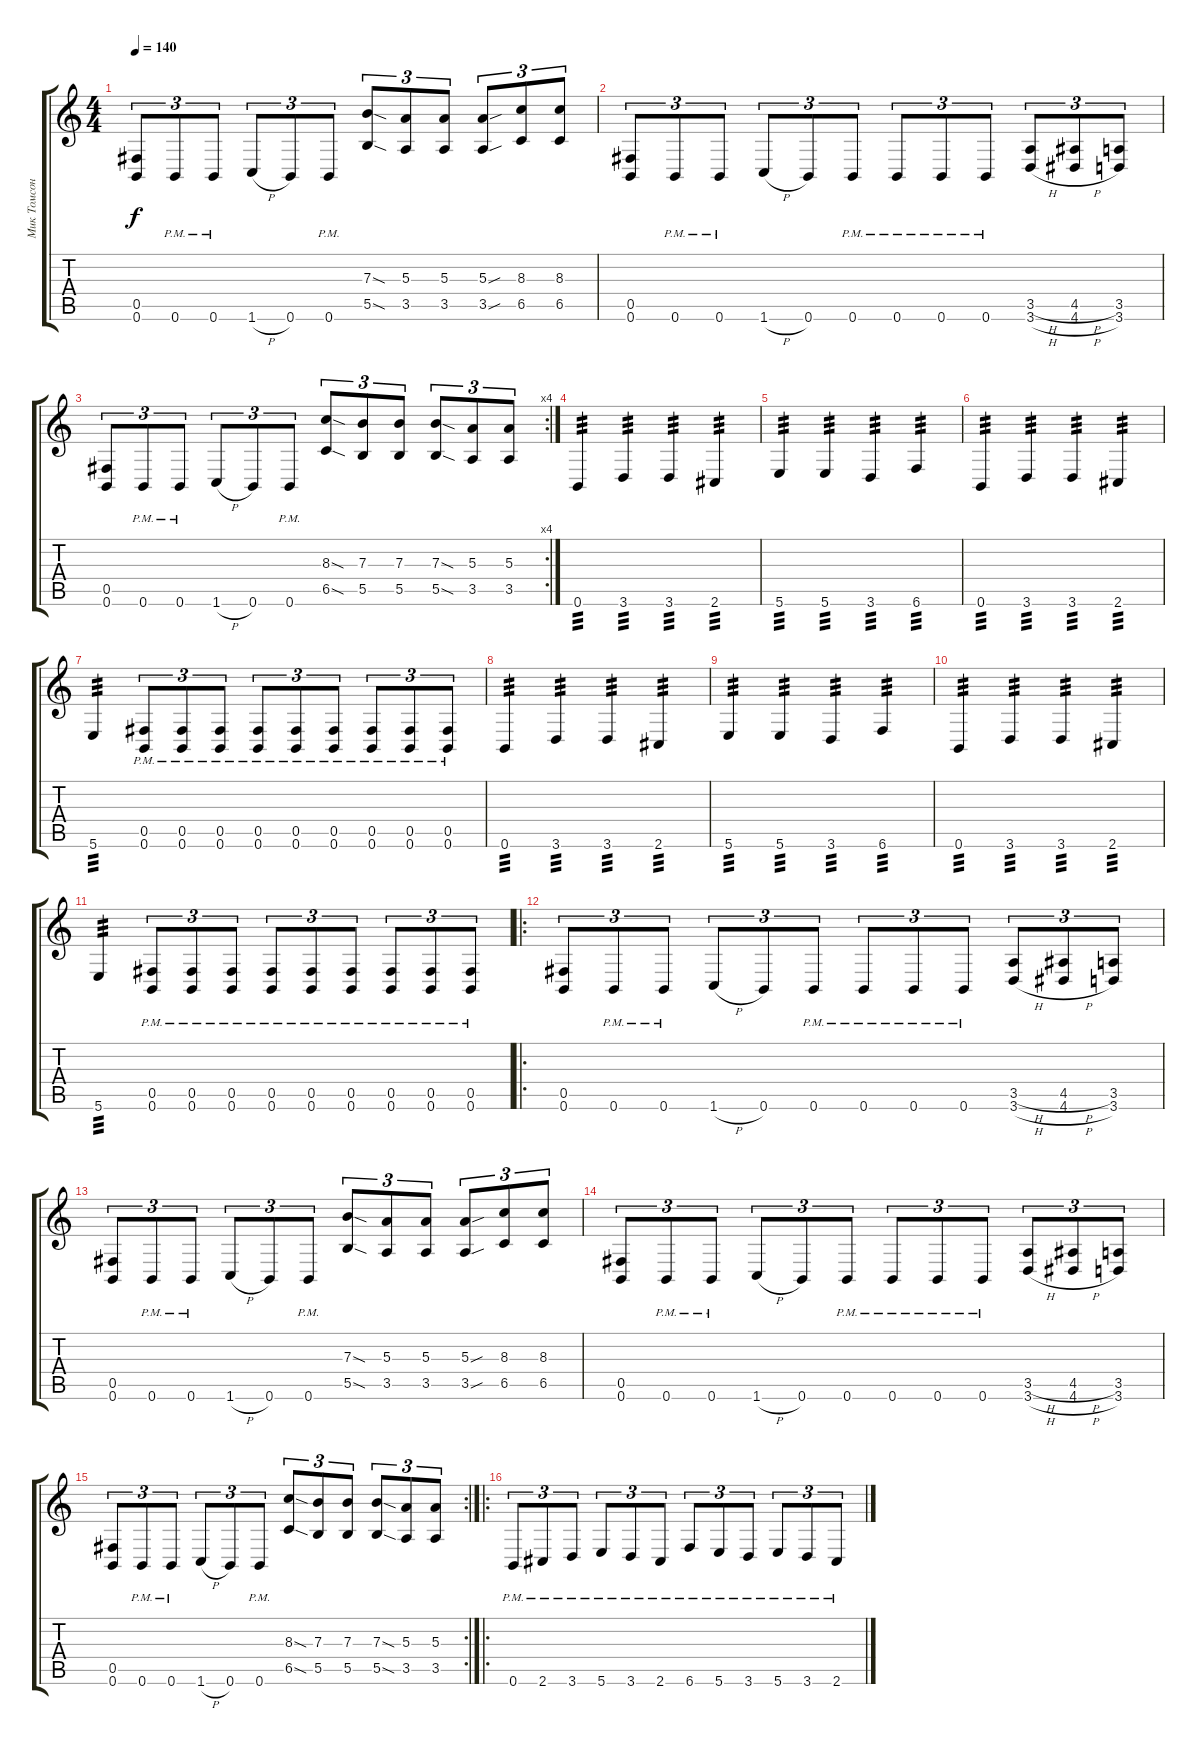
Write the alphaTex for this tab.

\track ("Мик Томсон #7" "Мик Томсон") {instrument distortionguitar}
\staff {score tabs}
\tuning (Db4 Ab3 E3 B2 Gb2 B1) {hide}
\ts (4 4)
\tempo 140
\clef g2
\ks c
(0.5 0.6).8{tu (3 2) dy f} 0.6{pm}.8{tu (3 2)} 0.6{pm}.8{tu (3 2)} 1.6{h}.8{tu (3 2)} 0.6.8{tu (3 2)} 0.6{pm}.8{tu (3 2)} (7.3{sod} 5.5{sod}).8{tu (3 2)} (5.3 3.5).8{tu (3 2)} (5.3 3.5).8{tu (3 2)} (5.3{sou} 3.5{sou}).8{tu (3 2)} (8.3 6.5).8{tu (3 2)} (8.3 6.5).8{tu (3 2)} |
(0.5 0.6).8{tu (3 2)} 0.6{pm}.8{tu (3 2)} 0.6{pm}.8{tu (3 2)} 1.6{h}.8{tu (3 2)} 0.6.8{tu (3 2)} 0.6{pm}.8{tu (3 2)} 0.6{pm}.8{tu (3 2)} 0.6{pm}.8{tu (3 2)} 0.6{pm}.8{tu (3 2)} (3.5{h} 3.6{h}).8{tu (3 2)} (4.5{h} 4.6{h}).8{tu (3 2)} (3.5 3.6).8{tu (3 2)} |
\rc 4
(0.5 0.6).8{tu (3 2)} 0.6{pm}.8{tu (3 2)} 0.6{pm}.8{tu (3 2)} 1.6{h}.8{tu (3 2)} 0.6.8{tu (3 2)} 0.6{pm}.8{tu (3 2)} (8.3{sod} 6.5{sod}).8{tu (3 2)} (7.3 5.5).8{tu (3 2)} (7.3 5.5).8{tu (3 2)} (7.3{sod} 5.5{sod}).8{tu (3 2)} (5.3 3.5).8{tu (3 2)} (5.3 3.5).8{tu (3 2)} |
0.6.4{tp 3} 3.6.4{tp 3} 3.6.4{tp 3} 2.6.4{tp 3} |
5.6.4{tp 3} 5.6.4{tp 3} 3.6.4{tp 3} 6.6.4{tp 3} |
0.6.4{tp 3} 3.6.4{tp 3} 3.6.4{tp 3} 2.6.4{tp 3} |
5.6.4{tp 3} (0.5{pm} 0.6{pm}).8{tu (3 2)} (0.5{pm} 0.6{pm}).8{tu (3 2)} (0.5{pm} 0.6{pm}).8{tu (3 2)} (0.5{pm} 0.6{pm}).8{tu (3 2)} (0.5{pm} 0.6{pm}).8{tu (3 2)} (0.5{pm} 0.6{pm}).8{tu (3 2)} (0.5{pm} 0.6{pm}).8{tu (3 2)} (0.5{pm} 0.6{pm}).8{tu (3 2)} (0.5{pm} 0.6{pm}).8{tu (3 2)} |
0.6.4{tp 3} 3.6.4{tp 3} 3.6.4{tp 3} 2.6.4{tp 3} |
5.6.4{tp 3} 5.6.4{tp 3} 3.6.4{tp 3} 6.6.4{tp 3} |
0.6.4{tp 3} 3.6.4{tp 3} 3.6.4{tp 3} 2.6.4{tp 3} |
5.6.4{tp 3} (0.5{pm} 0.6{pm}).8{tu (3 2)} (0.5{pm} 0.6{pm}).8{tu (3 2)} (0.5{pm} 0.6{pm}).8{tu (3 2)} (0.5{pm} 0.6{pm}).8{tu (3 2)} (0.5{pm} 0.6{pm}).8{tu (3 2)} (0.5{pm} 0.6{pm}).8{tu (3 2)} (0.5{pm} 0.6{pm}).8{tu (3 2)} (0.5{pm} 0.6{pm}).8{tu (3 2)} (0.5{pm} 0.6{pm}).8{tu (3 2)} |
\ro
(0.5 0.6).8{tu (3 2)} 0.6{pm}.8{tu (3 2)} 0.6{pm}.8{tu (3 2)} 1.6{h}.8{tu (3 2)} 0.6.8{tu (3 2)} 0.6{pm}.8{tu (3 2)} 0.6{pm}.8{tu (3 2)} 0.6{pm}.8{tu (3 2)} 0.6{pm}.8{tu (3 2)} (3.5{h} 3.6{h}).8{tu (3 2)} (4.5{h} 4.6{h}).8{tu (3 2)} (3.5 3.6).8{tu (3 2)} |
(0.5 0.6).8{tu (3 2)} 0.6{pm}.8{tu (3 2)} 0.6{pm}.8{tu (3 2)} 1.6{h}.8{tu (3 2)} 0.6.8{tu (3 2)} 0.6{pm}.8{tu (3 2)} (7.3{sod} 5.5{sod}).8{tu (3 2)} (5.3 3.5).8{tu (3 2)} (5.3 3.5).8{tu (3 2)} (5.3{sou} 3.5{sou}).8{tu (3 2)} (8.3 6.5).8{tu (3 2)} (8.3 6.5).8{tu (3 2)} |
(0.5 0.6).8{tu (3 2)} 0.6{pm}.8{tu (3 2)} 0.6{pm}.8{tu (3 2)} 1.6{h}.8{tu (3 2)} 0.6.8{tu (3 2)} 0.6{pm}.8{tu (3 2)} 0.6{pm}.8{tu (3 2)} 0.6{pm}.8{tu (3 2)} 0.6{pm}.8{tu (3 2)} (3.5{h} 3.6{h}).8{tu (3 2)} (4.5{h} 4.6{h}).8{tu (3 2)} (3.5 3.6).8{tu (3 2)} |
\rc 2
(0.5 0.6).8{tu (3 2)} 0.6{pm}.8{tu (3 2)} 0.6{pm}.8{tu (3 2)} 1.6{h}.8{tu (3 2)} 0.6.8{tu (3 2)} 0.6{pm}.8{tu (3 2)} (8.3{sod} 6.5{sod}).8{tu (3 2)} (7.3 5.5).8{tu (3 2)} (7.3 5.5).8{tu (3 2)} (7.3{sod} 5.5{sod}).8{tu (3 2)} (5.3 3.5).8{tu (3 2)} (5.3 3.5).8{tu (3 2)} |
\ro
0.6{pm}.8{tu (3 2)} 2.6{pm}.8{tu (3 2)} 3.6{pm}.8{tu (3 2)} 5.6{pm}.8{tu (3 2)} 3.6{pm}.8{tu (3 2)} 2.6{pm}.8{tu (3 2)} 6.6{pm}.8{tu (3 2)} 5.6{pm}.8{tu (3 2)} 3.6{pm}.8{tu (3 2)} 5.6{pm}.8{tu (3 2)} 3.6{pm}.8{tu (3 2)} 2.6{pm}.8{tu (3 2)}
